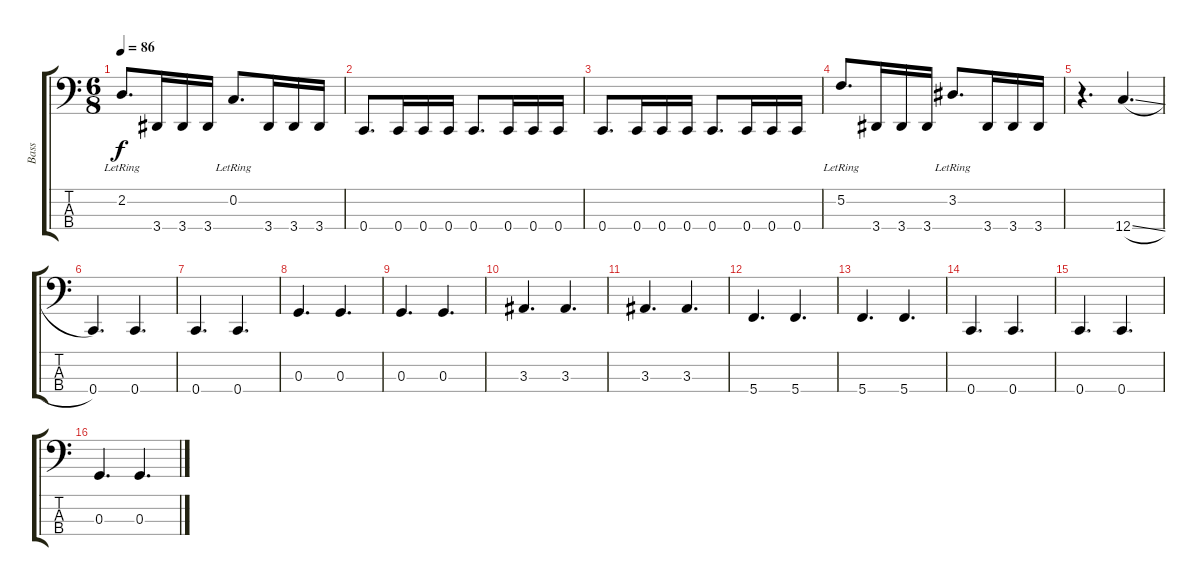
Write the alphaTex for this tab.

\track ("Bass" "Bass") {instrument electricbassfinger}
\staff {score tabs}
\tuning (G2 C2 G1 C1) {hide}
\ts (6 8)
\tempo 86
\clef f4
\ks c
2.2{lr}.8{d dy f} 3.4.16 3.4.16 3.4.16 0.2{lr}.8{d} 3.4.16 3.4.16 3.4.16 |
0.4.8{d} 0.4.16 0.4.16 0.4.16 0.4.8{d} 0.4.16 0.4.16 0.4.16 |
0.4.8{d} 0.4.16 0.4.16 0.4.16 0.4.8{d} 0.4.16 0.4.16 0.4.16 |
5.2{lr}.8{d} 3.4.16 3.4.16 3.4.16 3.2{lr}.8{d} 3.4.16 3.4.16 3.4.16 |
r.4{d} 12.4{sl}.4{d} |
0.4.4{d} 0.4.4{d} |
0.4.4{d} 0.4.4{d} |
0.3.4{d} 0.3.4{d} |
0.3.4{d} 0.3.4{d} |
3.3.4{d} 3.3.4{d} |
3.3.4{d} 3.3.4{d} |
5.4.4{d} 5.4.4{d} |
5.4.4{d} 5.4.4{d} |
0.4.4{d} 0.4.4{d} |
0.4.4{d} 0.4.4{d} |
0.3.4{d} 0.3.4{d}
